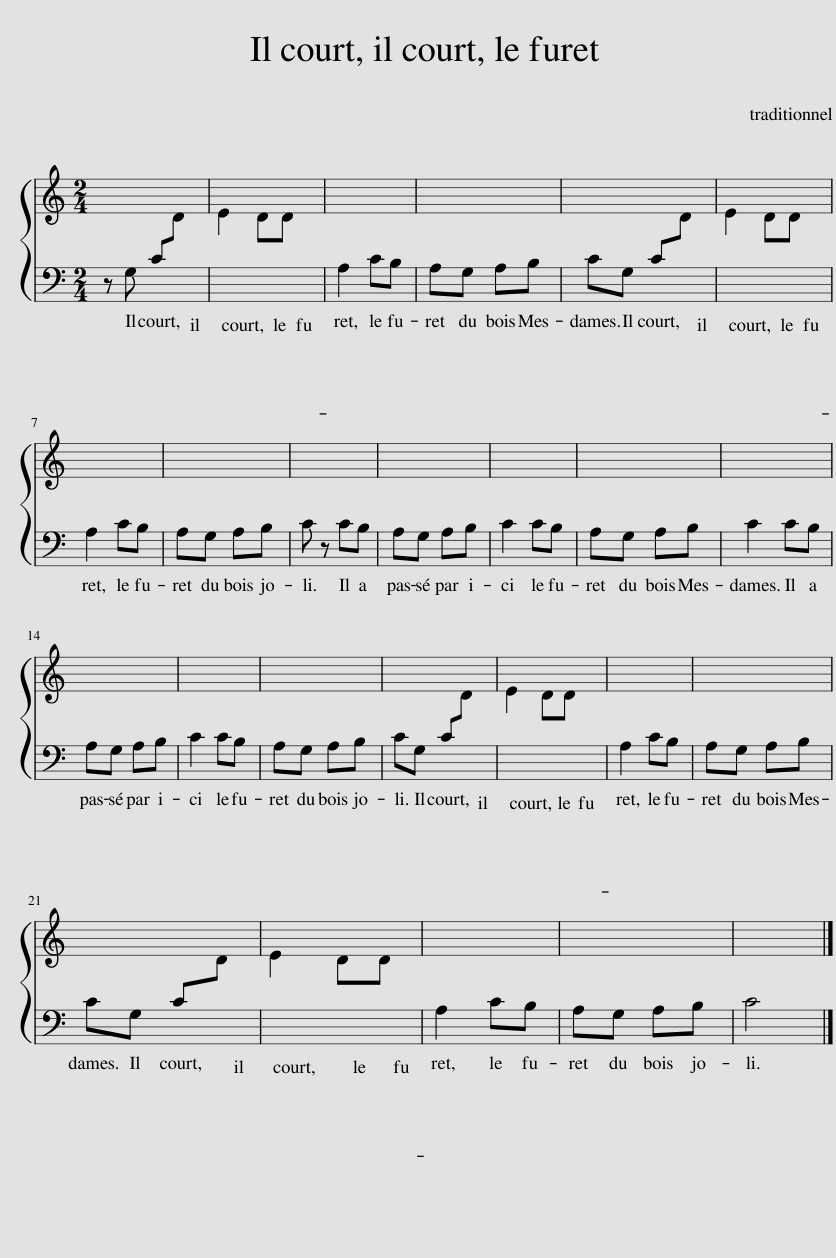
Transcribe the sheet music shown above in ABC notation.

X:1
L:1/8
M:2/4
I:linebreak $
K:C
V:1 bass
V:1
 z G, C[I:staff -1]D | E2 DD |[I:staff +1] A,2 CB, | A,G, A,B, | CG, C[I:staff -1]D | %5
 E2 DD |$[I:staff +1] A,2 CB, | A,G, A,B, | C z CB, | A,G, A,B, | %10
 C2 CB, | A,G, A,B, | C2 CB, |$ A,G, A,B, | C2 CB, | %15
 A,G, A,B, | CG, C[I:staff -1]D | E2 DD |[I:staff +1] A,2 CB, | A,G, A,B, |$ %20
 CG, C[I:staff -1]D | E2 DD |[I:staff +1] A,2 CB, | A,G, A,B, | C4 |] %25
